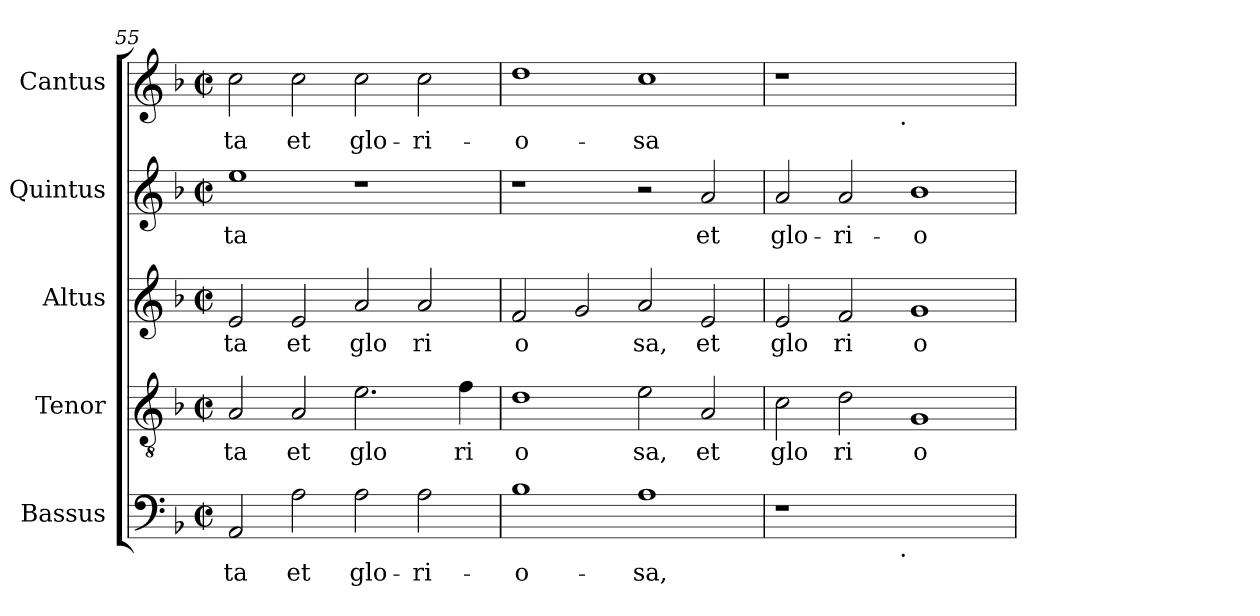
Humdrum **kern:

**kern	**text	**kern	**text	**kern	**text	**kern	**text	**kern	**text
*part5	*part5	*part4	*part4	*part3	*part3	*part2	*part2	*part1	*part1
*staff5	*staff5	*staff4	*staff4	*staff3	*staff3	*staff2	*staff2	*staff1	*staff1
*I"Bassus	*	*I"Tenor	*	*I"Altus	*	*I"Quintus	*	*I"Cantus	*
!!LO:PB:g=z
*clefF4	*	*clefGv2	*	*clefG2	*	*clefG2	*	*clefG2	*
*k[b-]	*	*k[b-]	*	*k[b-]	*	*k[b-]	*	*k[b-]	*
*F:	*	*F:	*	*F:	*	*F:	*	*F:	*
*M2/2	*	*M2/2	*	*M2/2	*	*M2/2	*	*M2/2	*
*met(c|)	*	*met(c|)	*	*met(c|)	*	*met(c|)	*	*met(c|)	*
=55	=55	=55	=55	=55	=55	=55	=55	=55	=55
!	!LO:LY:b:cj	!	!LO:LY:b:cj	!	!LO:LY:b:cj	!	!LO:LY:b:cj	!	!LO:LY:b:cj
2AA/	ta	2A/	ta	2e/	ta	1ee	ta	2cc\	-ta
!	!LO:LY:b:cj	!	!LO:LY:b:cj	!	!LO:LY:b:cj	!	!	!	!LO:LY:b:cj
2A\	et	2A/	et	2e/	et	.	.	2cc\	et
!	!LO:LY:b:cj	!	!LO:LY:b:cj	!	!LO:LY:b:cj	!	!	!	!LO:LY:b:cj
2A\	glo-	2.e\	glo	2a/	glo	1r	.	2cc\	glo-
!	!LO:LY:b:cj	!	!	!	!LO:LY:b:cj	!	!	!	!LO:LY:b:cj
2A\	-ri-	.	.	2a/	ri	.	.	2cc\	-ri-
!	!	!	!LO:LY:b:cj	!	!	!	!	!	!
.	.	4f\	ri	.	.	.	.	.	.
=56	=56	=56	=56	=56	=56	=56	=56	=56	=56
!	!LO:LY:b:cj	!	!LO:LY:b:cj	!	!LO:LY:b:cj	!	!	!	!LO:LY:b:cj
1B-	-o-	1d	o	2f/	o	1r	.	1dd	-o-
!	!	!	!	!	!LO:LY:b:cj	!	!	!	!
.	.	.	.	2g/	.	.	.	.	.
!	!LO:LY:b:cj	!	!LO:LY:b:cj	!	!LO:LY:b:cj	!	!	!	!LO:LY:b:cj
1A	-sa,	2e\	sa,	2a/	sa,	2r	.	1cc	-sa
!	!	!	!LO:LY:b:cj	!	!LO:LY:b:cj	!	!LO:LY:b:cj	!	!
.	.	2A/	et	2e/	et	2a/	et	.	.
=57	=57	=57	=57	=57	=57	=57	=57	=57	=57
!	!	!	!LO:LY:b:cj	!	!LO:LY:b:cj	!	!LO:LY:b:cj	!	!
*^	*	*	*	*	*	*	*	*^	*
1r	2ryy	.	2c\	glo	2e/	glo	2a/	glo-	1r	2ryy	.
!	!	!	!	!LO:LY:b:cj	!	!LO:LY:b:cj	!	!LO:LY:b:cj	!	!	!
.	4...ryy	.	2d\	ri	2f/	ri	2a/	-ri-	.	4...ryy	.
!	!	!	!	!	!	!	!	!	!	!LO:TX:b:t=.	!
!	!LO:TX:b:t=.	!	!	!	!	!	!	!	!	!	!
.	1ryy	.	.	.	.	.	.	.	.	1ryy	.
!	!	!	!	!LO:LY:b:cj	!	!LO:LY:b:cj	!	!LO:LY:b:cj	!	!	!
1ryy	.	.	1G	o	1g	o	1b-	-o-	1ryy	.	.
.	32ryy	.	.	.	.	.	.	.	.	32ryy	.
*v	*v	*	*	*	*	*	*	*	*v	*v	*
=	=	=	=	=	=	=	=	=	=
*-	*-	*-	*-	*-	*-	*-	*-	*-	*-
